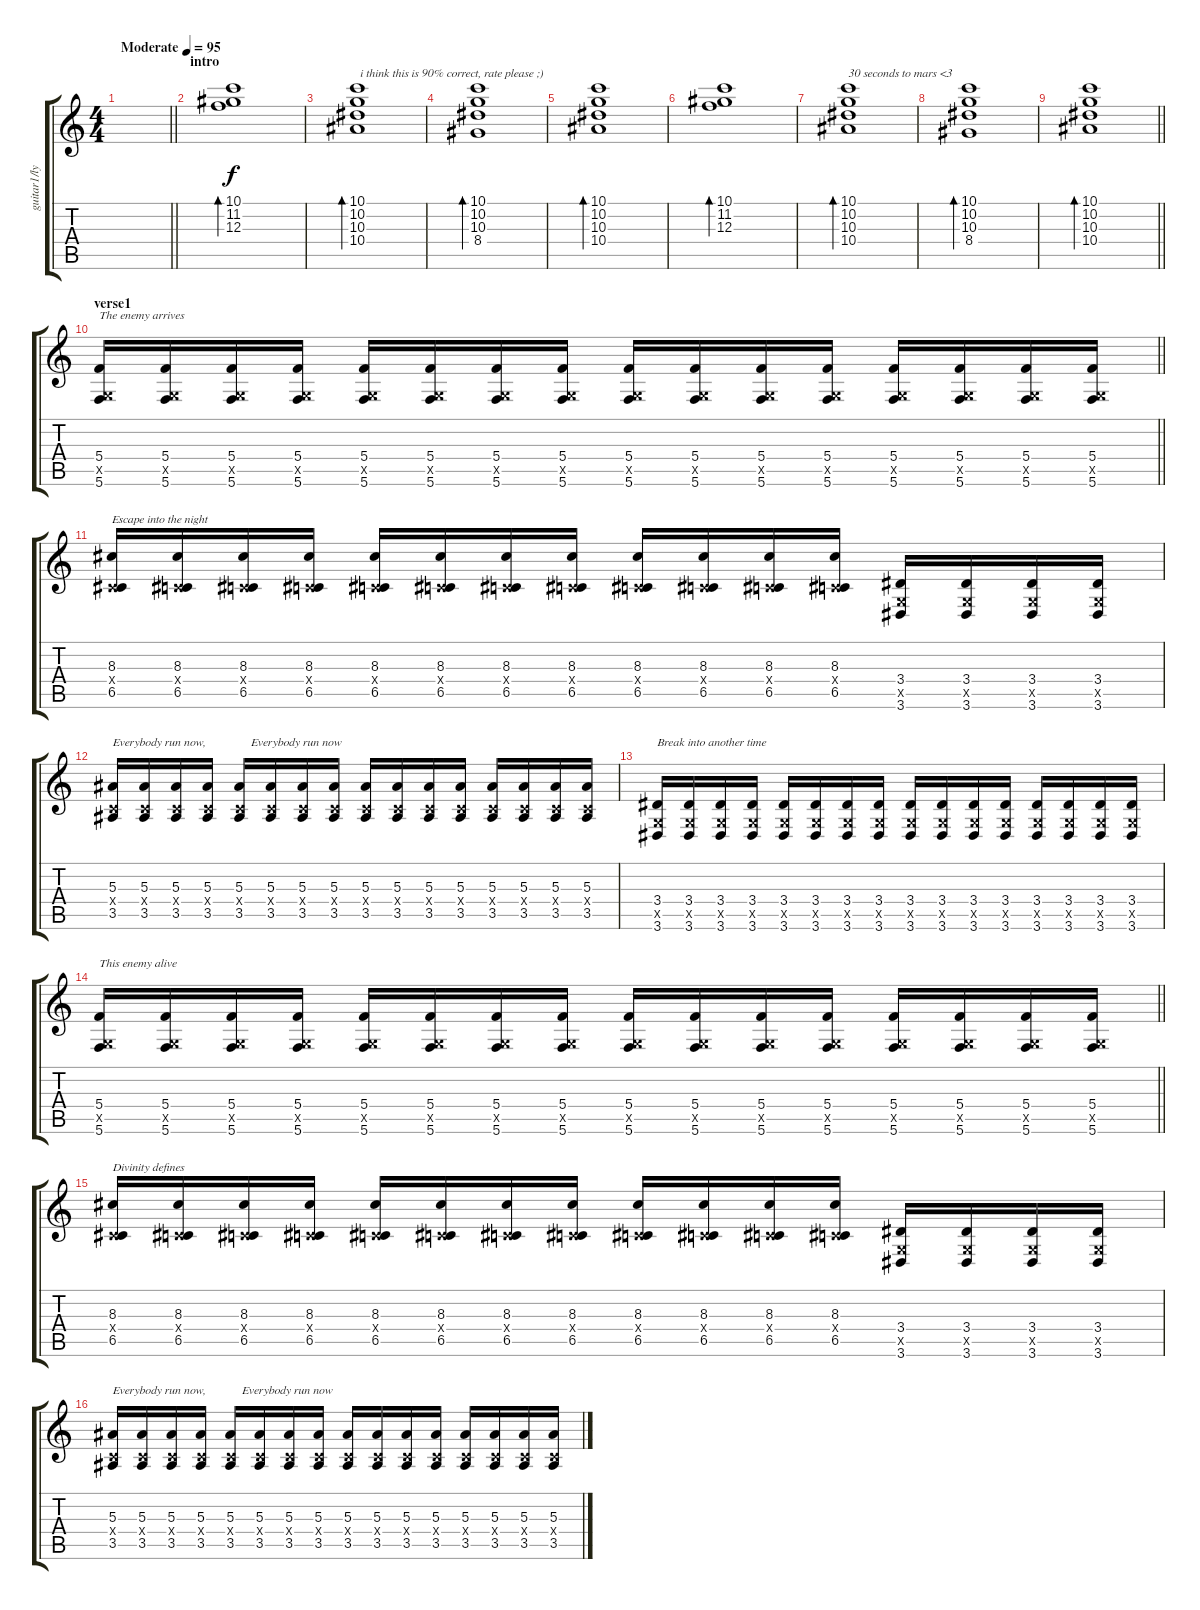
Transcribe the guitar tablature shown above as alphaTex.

\track ("guitar1/lyrics" "guitar1/ly") {instrument acousticguitarnylon}
\staff {score tabs}
\tuning (D4 A3 F3 C3 G2 C2) {hide}
\ts (4 4)
\tempo (95 "Moderate")
\clef g2
\barLineRight lightlight
\ks c
|
\section ("" "intro")
(10.1 11.2 12.3).1{bd 240} |
(10.1 10.2 10.3 10.4).1{bd 240 txt " i think this is 90% correct, rate please ;)"} |
(10.1 10.2 10.3 8.4).1{bd 240} |
(10.1 10.2 10.3 10.4).1{bd 240} |
(10.1 11.2 12.3).1{bd 240} |
(10.1 10.2 10.3 10.4).1{bd 240 txt "30 seconds to mars <3"} |
(10.1 10.2 10.3 8.4).1{bd 240} |
\barLineRight lightlight
(10.1 10.2 10.3 10.4).1{bd 240} |
\section ("" "verse1")
\barLineRight lightlight
(5.4 0.5{x} 5.6).16{txt "The enemy arrives"} (5.4 0.5{x} 5.6).16 (5.4 0.5{x} 5.6).16 (5.4 0.5{x} 5.6).16 (5.4 0.5{x} 5.6).16 (5.4 0.5{x} 5.6).16 (5.4 0.5{x} 5.6).16 (5.4 0.5{x} 5.6).16 (5.4 0.5{x} 5.6).16 (5.4 0.5{x} 5.6).16 (5.4 0.5{x} 5.6).16 (5.4 0.5{x} 5.6).16 (5.4 0.5{x} 5.6).16 (5.4 0.5{x} 5.6).16 (5.4 0.5{x} 5.6).16 (5.4 0.5{x} 5.6).16 |
(8.3 0.4{x} 6.5).16{txt "Escape into the night"} (8.3 0.4{x} 6.5).16 (8.3 0.4{x} 6.5).16 (8.3 0.4{x} 6.5).16 (8.3 0.4{x} 6.5).16 (8.3 0.4{x} 6.5).16 (8.3 0.4{x} 6.5).16 (8.3 0.4{x} 6.5).16 (8.3 0.4{x} 6.5).16 (8.3 0.4{x} 6.5).16 (8.3 0.4{x} 6.5).16 (8.3 0.4{x} 6.5).16 (3.4 0.5{x} 3.6).16 (3.4 0.5{x} 3.6).16 (3.4 0.5{x} 3.6).16 (3.4 0.5{x} 3.6).16 |
(5.3 0.4{x} 3.5).16{txt "Everybody run now,               Everybody run now"} (5.3 0.4{x} 3.5).16 (5.3 0.4{x} 3.5).16 (5.3 0.4{x} 3.5).16 (5.3 0.4{x} 3.5).16 (5.3 0.4{x} 3.5).16 (5.3 0.4{x} 3.5).16 (5.3 0.4{x} 3.5).16 (5.3 0.4{x} 3.5).16 (5.3 0.4{x} 3.5).16 (5.3 0.4{x} 3.5).16 (5.3 0.4{x} 3.5).16 (5.3 0.4{x} 3.5).16 (5.3 0.4{x} 3.5).16 (5.3 0.4{x} 3.5).16 (5.3 0.4{x} 3.5).16 |
(3.4 0.5{x} 3.6).16{txt "Break into another time"} (3.4 0.5{x} 3.6).16 (3.4 0.5{x} 3.6).16 (3.4 0.5{x} 3.6).16 (3.4 0.5{x} 3.6).16 (3.4 0.5{x} 3.6).16 (3.4 0.5{x} 3.6).16 (3.4 0.5{x} 3.6).16 (3.4 0.5{x} 3.6).16 (3.4 0.5{x} 3.6).16 (3.4 0.5{x} 3.6).16 (3.4 0.5{x} 3.6).16 (3.4 0.5{x} 3.6).16 (3.4 0.5{x} 3.6).16 (3.4 0.5{x} 3.6).16 (3.4 0.5{x} 3.6).16 |
\barLineRight lightlight
(5.4 0.5{x} 5.6).16{txt "This enemy alive"} (5.4 0.5{x} 5.6).16 (5.4 0.5{x} 5.6).16 (5.4 0.5{x} 5.6).16 (5.4 0.5{x} 5.6).16 (5.4 0.5{x} 5.6).16 (5.4 0.5{x} 5.6).16 (5.4 0.5{x} 5.6).16 (5.4 0.5{x} 5.6).16 (5.4 0.5{x} 5.6).16 (5.4 0.5{x} 5.6).16 (5.4 0.5{x} 5.6).16 (5.4 0.5{x} 5.6).16 (5.4 0.5{x} 5.6).16 (5.4 0.5{x} 5.6).16 (5.4 0.5{x} 5.6).16 |
(8.3 0.4{x} 6.5).16{txt "Divinity defines"} (8.3 0.4{x} 6.5).16 (8.3 0.4{x} 6.5).16 (8.3 0.4{x} 6.5).16 (8.3 0.4{x} 6.5).16 (8.3 0.4{x} 6.5).16 (8.3 0.4{x} 6.5).16 (8.3 0.4{x} 6.5).16 (8.3 0.4{x} 6.5).16 (8.3 0.4{x} 6.5).16 (8.3 0.4{x} 6.5).16 (8.3 0.4{x} 6.5).16 (3.4 0.5{x} 3.6).16 (3.4 0.5{x} 3.6).16 (3.4 0.5{x} 3.6).16 (3.4 0.5{x} 3.6).16 |
(5.3 0.4{x} 3.5).16{txt "Everybody run now,            Everybody run now"} (5.3 0.4{x} 3.5).16 (5.3 0.4{x} 3.5).16 (5.3 0.4{x} 3.5).16 (5.3 0.4{x} 3.5).16 (5.3 0.4{x} 3.5).16 (5.3 0.4{x} 3.5).16 (5.3 0.4{x} 3.5).16 (5.3 0.4{x} 3.5).16 (5.3 0.4{x} 3.5).16 (5.3 0.4{x} 3.5).16 (5.3 0.4{x} 3.5).16 (5.3 0.4{x} 3.5).16 (5.3 0.4{x} 3.5).16 (5.3 0.4{x} 3.5).16 (5.3 0.4{x} 3.5).16
